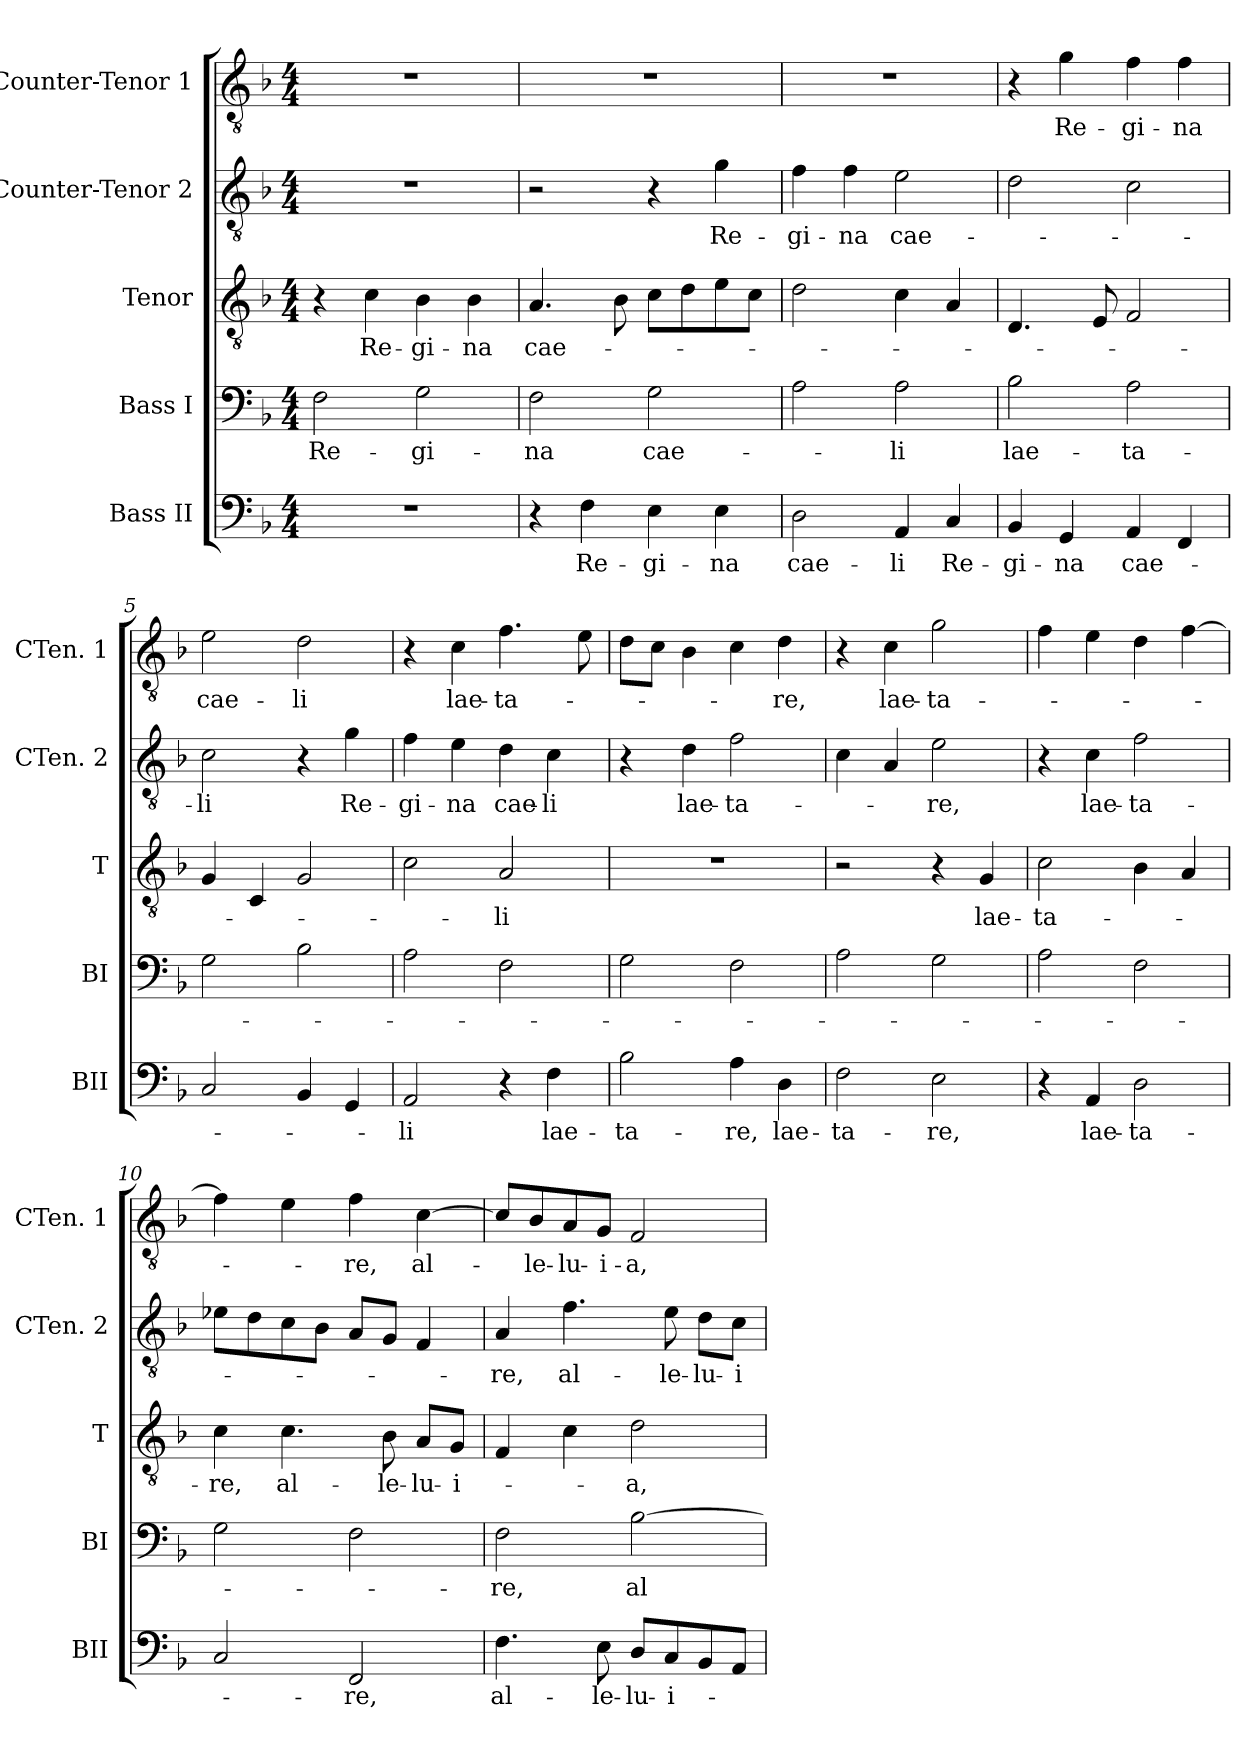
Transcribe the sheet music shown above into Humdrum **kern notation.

**kern	**text	**kern	**text	**kern	**text	**kern	**text	**kern	**text
*part5	*part5	*part4	*part4	*part3	*part3	*part2	*part2	*part1	*part1
*staff5	*staff5	*staff4	*staff4	*staff3	*staff3	*staff2	*staff2	*staff1	*staff1
*I"Bass II	*	*I"Bass I	*	*I"Tenor	*	*I"Counter-Tenor 2	*	*I"Counter-Tenor 1	*
*I'BII	*	*I'BI	*	*I'T	*	*I'CTen. 2	*	*I'CTen. 1	*
*clefF4	*	*clefF4	*	*clefGv2	*	*clefGv2	*	*clefGv2	*
*k[b-]	*	*k[b-]	*	*k[b-]	*	*k[b-]	*	*k[b-]	*
*F:	*	*F:	*	*F:	*	*F:	*	*F:	*
*M4/4	*	*M4/4	*	*M4/4	*	*M4/4	*	*M4/4	*
=1	=1	=1	=1	=1	=1	=1	=1	=1	=1
!	!	!	!LO:LY:b	!	!	!	!	!	!
1r	.	2F\	Re-	4r	.	1r	.	1r	.
!	!	!	!	!	!LO:LY:b	!	!	!	!
.	.	.	.	4c\	Re-	.	.	.	.
!	!	!	!LO:LY:b	!	!LO:LY:b	!	!	!	!
.	.	2G\	-gi-	4B-\	-gi-	.	.	.	.
!	!	!	!	!	!LO:LY:b	!	!	!	!
.	.	.	.	4B-\	-na	.	.	.	.
=2	=2	=2	=2	=2	=2	=2	=2	=2	=2
!	!	!	!LO:LY:b	!	!LO:LY:b	!	!	!	!
4r	.	2F\	-na	4.A/	cae-	2r	.	1r	.
!	!LO:LY:b	!	!	!	!	!	!	!	!
4F\	Re-	.	.	.	.	.	.	.	.
.	.	.	.	8B-\	.	.	.	.	.
!	!LO:LY:b	!	!LO:LY:b	!	!	!	!	!	!
4E\	-gi-	2G\	cae-	8c\L	.	4r	.	.	.
.	.	.	.	8d\	.	.	.	.	.
!	!LO:LY:b	!	!	!	!	!	!LO:LY:b	!	!
4E\	-na	.	.	8e\	.	4g\	Re-	.	.
.	.	.	.	8c\J	.	.	.	.	.
=3	=3	=3	=3	=3	=3	=3	=3	=3	=3
!	!LO:LY:b	!	!	!	!	!	!LO:LY:b	!	!
2D\	cae-	2A\	.	2d\	.	4f\	-gi-	1r	.
!	!	!	!	!	!	!	!LO:LY:b	!	!
.	.	.	.	.	.	4f\	-na	.	.
!	!LO:LY:b	!	!LO:LY:b	!	!	!	!LO:LY:b	!	!
4AA/	-li	2A\	-li	4c\	.	2e\	cae-	.	.
!	!LO:LY:b	!	!	!	!	!	!	!	!
4C/	Re-	.	.	4A/	.	.	.	.	.
=4	=4	=4	=4	=4	=4	=4	=4	=4	=4
!	!LO:LY:b	!	!LO:LY:b	!	!	!	!	!	!
4BB-/	-gi-	2B-\	lae-	4.D/	.	2d\	.	4r	.
!	!LO:LY:b	!	!	!	!	!	!	!	!LO:LY:b
4GG/	-na	.	.	.	.	.	.	4g\	Re-
.	.	.	.	8E/	.	.	.	.	.
!	!LO:LY:b	!	!LO:LY:b	!	!	!	!	!	!LO:LY:b
4AA/	cae-	2A\	-ta-	2F/	.	2c\	.	4f\	-gi-
!	!	!	!	!	!	!	!	!	!LO:LY:b
4FF/	.	.	.	.	.	.	.	4f\	-na
=5	=5	=5	=5	=5	=5	=5	=5	=5	=5
!	!	!	!	!	!	!	!LO:LY:b	!	!LO:LY:b
2C/	.	2G\	.	4G/	.	2c\	-li	2e\	cae-
.	.	.	.	4C/	.	.	.	.	.
!	!	!	!	!	!	!	!	!	!LO:LY:b
4BB-/	.	2B-\	.	2G/	.	4r	.	2d\	-li
!	!	!	!	!	!	!	!LO:LY:b	!	!
4GG/	.	.	.	.	.	4g\	Re-	.	.
!!LO:LB:g=z
=6	=6	=6	=6	=6	=6	=6	=6	=6	=6
!	!LO:LY:b	!	!	!	!	!	!LO:LY:b	!	!
2AA/	-li	2A\	.	2c\	.	4f\	-gi-	4r	.
!	!	!	!	!	!	!	!LO:LY:b	!	!LO:LY:b
.	.	.	.	.	.	4e\	-na	4c\	lae-
!	!	!	!	!	!LO:LY:b	!	!LO:LY:b	!	!LO:LY:b
4r	.	2F\	.	2A/	-li	4d\	cae-	4.f\	-ta-
!	!LO:LY:b	!	!	!	!	!	!LO:LY:b	!	!
4F\	lae-	.	.	.	.	4c\	-li	.	.
.	.	.	.	.	.	.	.	8e\	.
=7	=7	=7	=7	=7	=7	=7	=7	=7	=7
!	!LO:LY:b	!	!	!	!	!	!	!	!
2B-\	-ta-	2G\	.	1r	.	4r	.	8d\L	.
.	.	.	.	.	.	.	.	8c\J	.
!	!	!	!	!	!	!	!LO:LY:b	!	!
.	.	.	.	.	.	4d\	lae-	4B-\	.
!	!LO:LY:b	!	!	!	!	!	!LO:LY:b	!	!
4A\	-re,	2F\	.	.	.	2f\	-ta-	4c\	.
!	!LO:LY:b	!	!	!	!	!	!	!	!LO:LY:b
4D\	lae-	.	.	.	.	.	.	4d\	-re,
=8	=8	=8	=8	=8	=8	=8	=8	=8	=8
!	!LO:LY:b	!	!	!	!	!	!	!	!
2F\	-ta-	2A\	.	2r	.	4c\	.	4r	.
!	!	!	!	!	!	!	!	!	!LO:LY:b
.	.	.	.	.	.	4A/	.	4c\	lae-
!	!LO:LY:b	!	!	!	!	!	!LO:LY:b	!	!LO:LY:b
2E\	-re,	2G\	.	4r	.	2e\	-re,	2g\	-ta-
!	!	!	!	!	!LO:LY:b	!	!	!	!
.	.	.	.	4G/	lae-	.	.	.	.
=9	=9	=9	=9	=9	=9	=9	=9	=9	=9
!	!	!	!	!	!LO:LY:b	!	!	!	!
4r	.	2A\	.	2c\	-ta-	4r	.	4f\	.
!	!LO:LY:b	!	!	!	!	!	!LO:LY:b	!	!
4AA/	lae-	.	.	.	.	4c\	lae-	4e\	.
!	!LO:LY:b	!	!	!	!	!	!LO:LY:b	!	!
2D\	-ta-	2F\	.	4B-\	.	2f\	-ta-	4d\	.
.	.	.	.	4A/	.	.	.	[4f\	.
=10	=10	=10	=10	=10	=10	=10	=10	=10	=10
!	!	!	!	!	!LO:LY:b	!	!	!	!
2C/	.	2G\	.	4c\	-re,	8e-X\L	.	4f\]	.
.	.	.	.	.	.	8d\	.	.	.
!	!	!	!	!	!LO:LY:b	!	!	!	!
.	.	.	.	4.c\	al-	8c\	.	4e\	.
.	.	.	.	.	.	8B-\J	.	.	.
!	!LO:LY:b	!	!	!	!	!	!	!	!LO:LY:b
2FF/	-re,	2F\	.	.	.	8A/L	.	4f\	-re,
!	!	!	!	!	!LO:LY:b	!	!	!	!
.	.	.	.	8B-\	-le-	8G/J	.	.	.
!	!	!	!	!	!LO:LY:b	!	!	!	!LO:LY:b
.	.	.	.	8A/L	-lu-	4F/	.	[4c\	al-
!	!	!	!	!	!LO:LY:b	!	!	!	!
.	.	.	.	8G/J	-i-	.	.	.	.
!!LO:PB:g=z
=11	=11	=11	=11	=11	=11	=11	=11	=11	=11
!	!LO:LY:b	!	!LO:LY:b	!	!	!	!LO:LY:b	!	!
4.F\	al-	2F\	-re,	4F/	.	4A/	-re,	8c/L]	.
!	!	!	!	!	!	!	!	!	!LO:LY:b
.	.	.	.	.	.	.	.	8B-/	-le-
!	!	!	!	!	!	!	!LO:LY:b	!	!LO:LY:b
.	.	.	.	4c\	.	4.f\	al-	8A/	-lu-
!	!LO:LY:b	!	!	!	!	!	!	!	!LO:LY:b
8E\	-le-	.	.	.	.	.	.	8G/J	-i-
!	!LO:LY:b	!	!LO:LY:b	!	!LO:LY:b	!	!	!	!LO:LY:b
8D/L	-lu-	[2B-\	al-	2d\	-a,	.	.	2F/	-a,
!	!LO:LY:b	!	!	!	!	!	!LO:LY:b	!	!
8C/	-i-	.	.	.	.	8e\	-le-	.	.
!	!	!	!	!	!	!	!LO:LY:b	!	!
8BB-/	.	.	.	.	.	8d\L	-lu-	.	.
!	!	!	!	!	!	!	!LO:LY:b	!	!
8AA/J	.	.	.	.	.	8c\J	-i-	.	.
=	=	=	=	=	=	=	=	=	=
*-	*-	*-	*-	*-	*-	*-	*-	*-	*-
